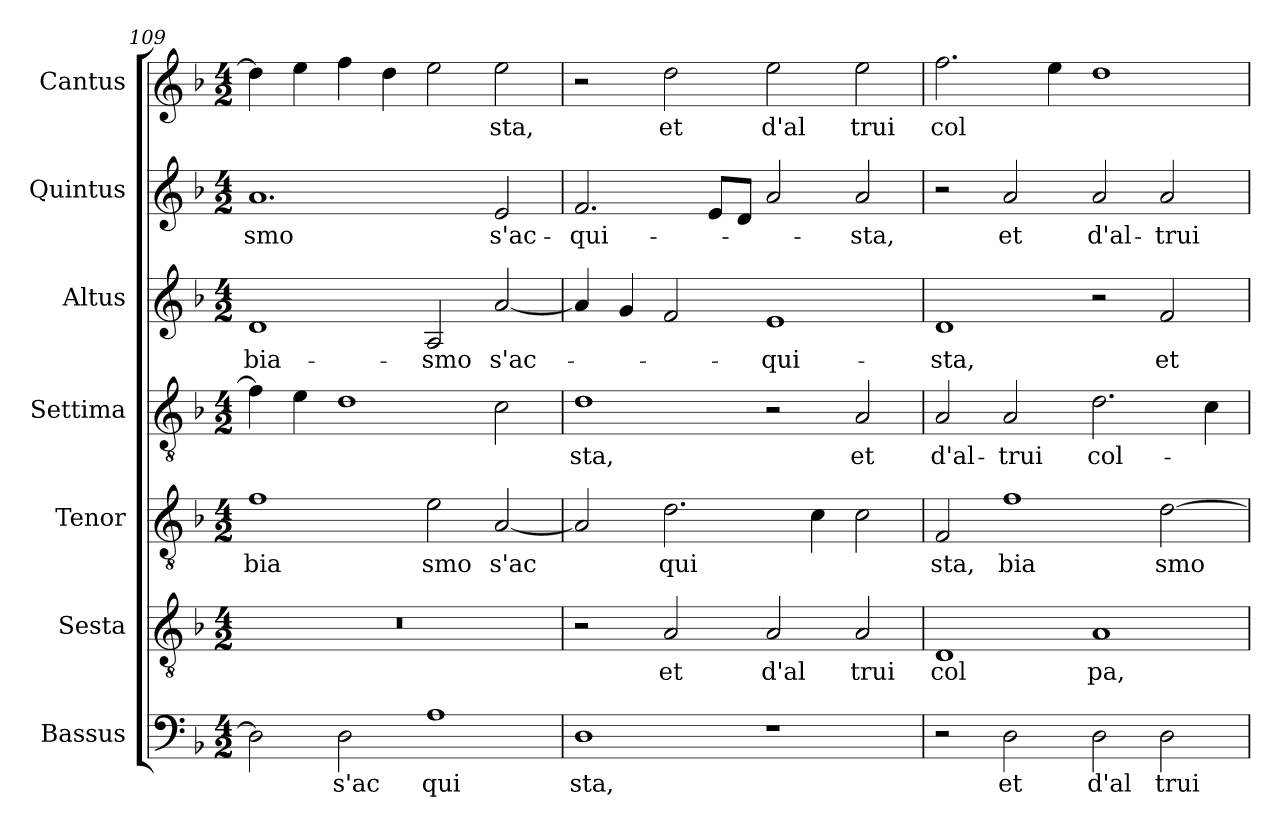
**kern	**text	**kern	**text	**kern	**text	**kern	**text	**kern	**text	**kern	**text	**kern	**text
*part7	*part7	*part6	*part6	*part5	*part5	*part4	*part4	*part3	*part3	*part2	*part2	*part1	*part1
*staff7	*staff7	*staff6	*staff6	*staff5	*staff5	*staff4	*staff4	*staff3	*staff3	*staff2	*staff2	*staff1	*staff1
*I"Bassus	*	*I"Sesta	*	*I"Tenor	*	*I"Settima	*	*I"Altus	*	*I"Quintus	*	*I"Cantus	*
!!LO:PB:g=z
*clefF4	*	*clefGv2	*	*clefGv2	*	*clefGv2	*	*clefG2	*	*clefG2	*	*clefG2	*
*k[b-]	*	*k[b-]	*	*k[b-]	*	*k[b-]	*	*k[b-]	*	*k[b-]	*	*k[b-]	*
*F:	*	*F:	*	*F:	*	*F:	*	*F:	*	*F:	*	*F:	*
*M4/2	*	*M4/2	*	*M4/2	*	*M4/2	*	*M4/2	*	*M4/2	*	*M4/2	*
=109	=109	=109	=109	=109	=109	=109	=109	=109	=109	=109	=109	=109	=109
!	!	!	!	!	!LO:LY:b:cj	!	!	!	!LO:LY:b:cj	!	!LO:LY:b:cj	!	!
2D\]	.	0r	.	1f	bia	4f\]	.	1d	bia-	1.a	smo	4dd\]	.
.	.	.	.	.	.	4e\	.	.	.	.	.	4ee\	.
!	!LO:LY:b:cj	!	!	!	!	!	!	!	!	!	!	!	!
2D\	s'ac	.	.	.	.	1d	.	.	.	.	.	4ff\	.
.	.	.	.	.	.	.	.	.	.	.	.	4dd\	.
!	!LO:LY:b:cj	!	!	!	!LO:LY:b:cj	!	!	!	!LO:LY:b:cj	!	!	!	!
1A	qui	.	.	2e\	smo	.	.	2A/	-smo	.	.	2ee\	.
!	!	!	!	!	!LO:LY:b	!	!	!	!LO:LY:b	!	!LO:LY:b:cj	!	!LO:LY:b:cj
.	.	.	.	[<2A/	s'ac	2c\	.	[<2a/	s'ac-	2e/	s'ac-	2ee\	-sta,
=110	=110	=110	=110	=110	=110	=110	=110	=110	=110	=110	=110	=110	=110
!	!LO:LY:b:cj	!	!	!	!	!	!LO:LY:b:cj	!	!	!	!LO:LY:b	!	!
1D	sta,	2r	.	2A/]	.	1d	sta,	4a/]	.	2.f/	-qui-	2r	.
.	.	.	.	.	.	.	.	4g/	.	.	.	.	.
!	!	!	!LO:LY:b:cj	!	!LO:LY:b	!	!	!	!	!	!	!	!LO:LY:b:cj
.	.	2A/	et	2.d\	qui	.	.	2f/	.	.	.	2dd\	et
.	.	.	.	.	.	.	.	.	.	8e/L	.	.	.
.	.	.	.	.	.	.	.	.	.	8d/J	.	.	.
!	!	!	!LO:LY:b:cj	!	!	!	!	!	!LO:LY:b:cj	!	!	!	!LO:LY:b:cj
1r	.	2A/	d'al	.	.	2r	.	1e	-qui-	2a/	.	2ee\	d'al
.	.	.	.	4c\	.	.	.	.	.	.	.	.	.
!	!	!	!LO:LY:b:cj	!	!	!	!LO:LY:b:cj	!	!	!	!LO:LY:b:cj	!	!LO:LY:b:cj
.	.	2A/	trui	2c\	.	2A/	et	.	.	2a/	-sta,	2ee\	trui
=111	=111	=111	=111	=111	=111	=111	=111	=111	=111	=111	=111	=111	=111
!	!	!	!LO:LY:b:cj	!	!LO:LY:b:cj	!	!LO:LY:b:cj	!	!LO:LY:b:cj	!	!	!	!LO:LY:b
2r	.	1D	col	2F/	sta,	2A/	d'al-	1d	-sta,	2r	.	2.ff\	col
!	!LO:LY:b:cj	!	!	!	!LO:LY:b:cj	!	!LO:LY:b:cj	!	!	!	!LO:LY:b:cj	!	!
2D\	et	.	.	1f	bia	2A/	-trui	.	.	2a/	et	.	.
.	.	.	.	.	.	.	.	.	.	.	.	4ee\	.
!	!LO:LY:b:cj	!	!LO:LY:b:cj	!	!	!	!LO:LY:b	!	!	!	!LO:LY:b:cj	!	!
2D\	d'al	1A	pa,	.	.	2.d\	col-	2r	.	2a/	d'al-	1dd	.
!	!LO:LY:b:cj	!	!	!	!LO:LY:b	!	!	!	!LO:LY:b:cj	!	!LO:LY:b:cj	!	!
2D\	trui	.	.	[>2d\	smo	.	.	2f/	et	2a/	-trui	.	.
.	.	.	.	.	.	4c\	.	.	.	.	.	.	.
=	=	=	=	=	=	=	=	=	=	=	=	=	=
*-	*-	*-	*-	*-	*-	*-	*-	*-	*-	*-	*-	*-	*-
